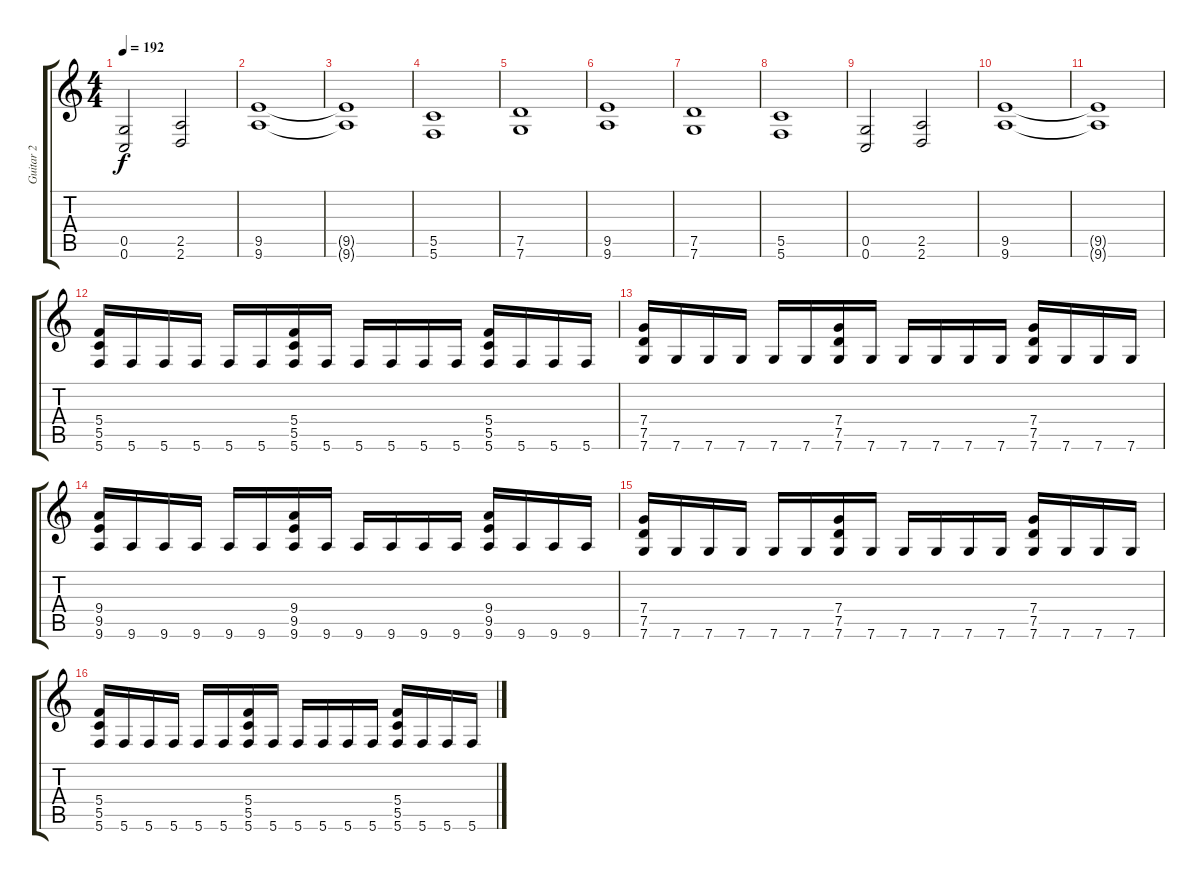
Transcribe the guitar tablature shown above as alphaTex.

\track ("Guitar 2" "Guitar 2") {instrument distortionguitar}
\staff {score tabs}
\tuning (D4 A3 F3 C3 G2 C2) {hide}
\ts (4 4)
\tempo 192
\clef g2
\ks c
(0.5 0.6).2{dy f} (2.5 2.6).2 |
(9.5 9.6).1 |
(9.5{t} 9.6{t}).1 |
(5.5 5.6).1 |
(7.5 7.6).1 |
(9.5 9.6).1 |
(7.5 7.6).1 |
(5.5 5.6).1 |
(0.5 0.6).2 (2.5 2.6).2 |
(9.5 9.6).1 |
(9.5{t} 9.6{t}).1 |
(5.4 5.5 5.6).16 5.6.16 5.6.16 5.6.16 5.6.16 5.6.16 (5.4 5.5 5.6).16 5.6.16 5.6.16 5.6.16 5.6.16 5.6.16 (5.4 5.5 5.6).16 5.6.16 5.6.16 5.6.16 |
(7.4 7.5 7.6).16 7.6.16 7.6.16 7.6.16 7.6.16 7.6.16 (7.4 7.5 7.6).16 7.6.16 7.6.16 7.6.16 7.6.16 7.6.16 (7.4 7.5 7.6).16 7.6.16 7.6.16 7.6.16 |
(9.4 9.5 9.6).16 9.6.16 9.6.16 9.6.16 9.6.16 9.6.16 (9.4 9.5 9.6).16 9.6.16 9.6.16 9.6.16 9.6.16 9.6.16 (9.4 9.5 9.6).16 9.6.16 9.6.16 9.6.16 |
(7.4 7.5 7.6).16 7.6.16 7.6.16 7.6.16 7.6.16 7.6.16 (7.4 7.5 7.6).16 7.6.16 7.6.16 7.6.16 7.6.16 7.6.16 (7.4 7.5 7.6).16 7.6.16 7.6.16 7.6.16 |
(5.4 5.5 5.6).16 5.6.16 5.6.16 5.6.16 5.6.16 5.6.16 (5.4 5.5 5.6).16 5.6.16 5.6.16 5.6.16 5.6.16 5.6.16 (5.4 5.5 5.6).16 5.6.16 5.6.16 5.6.16
